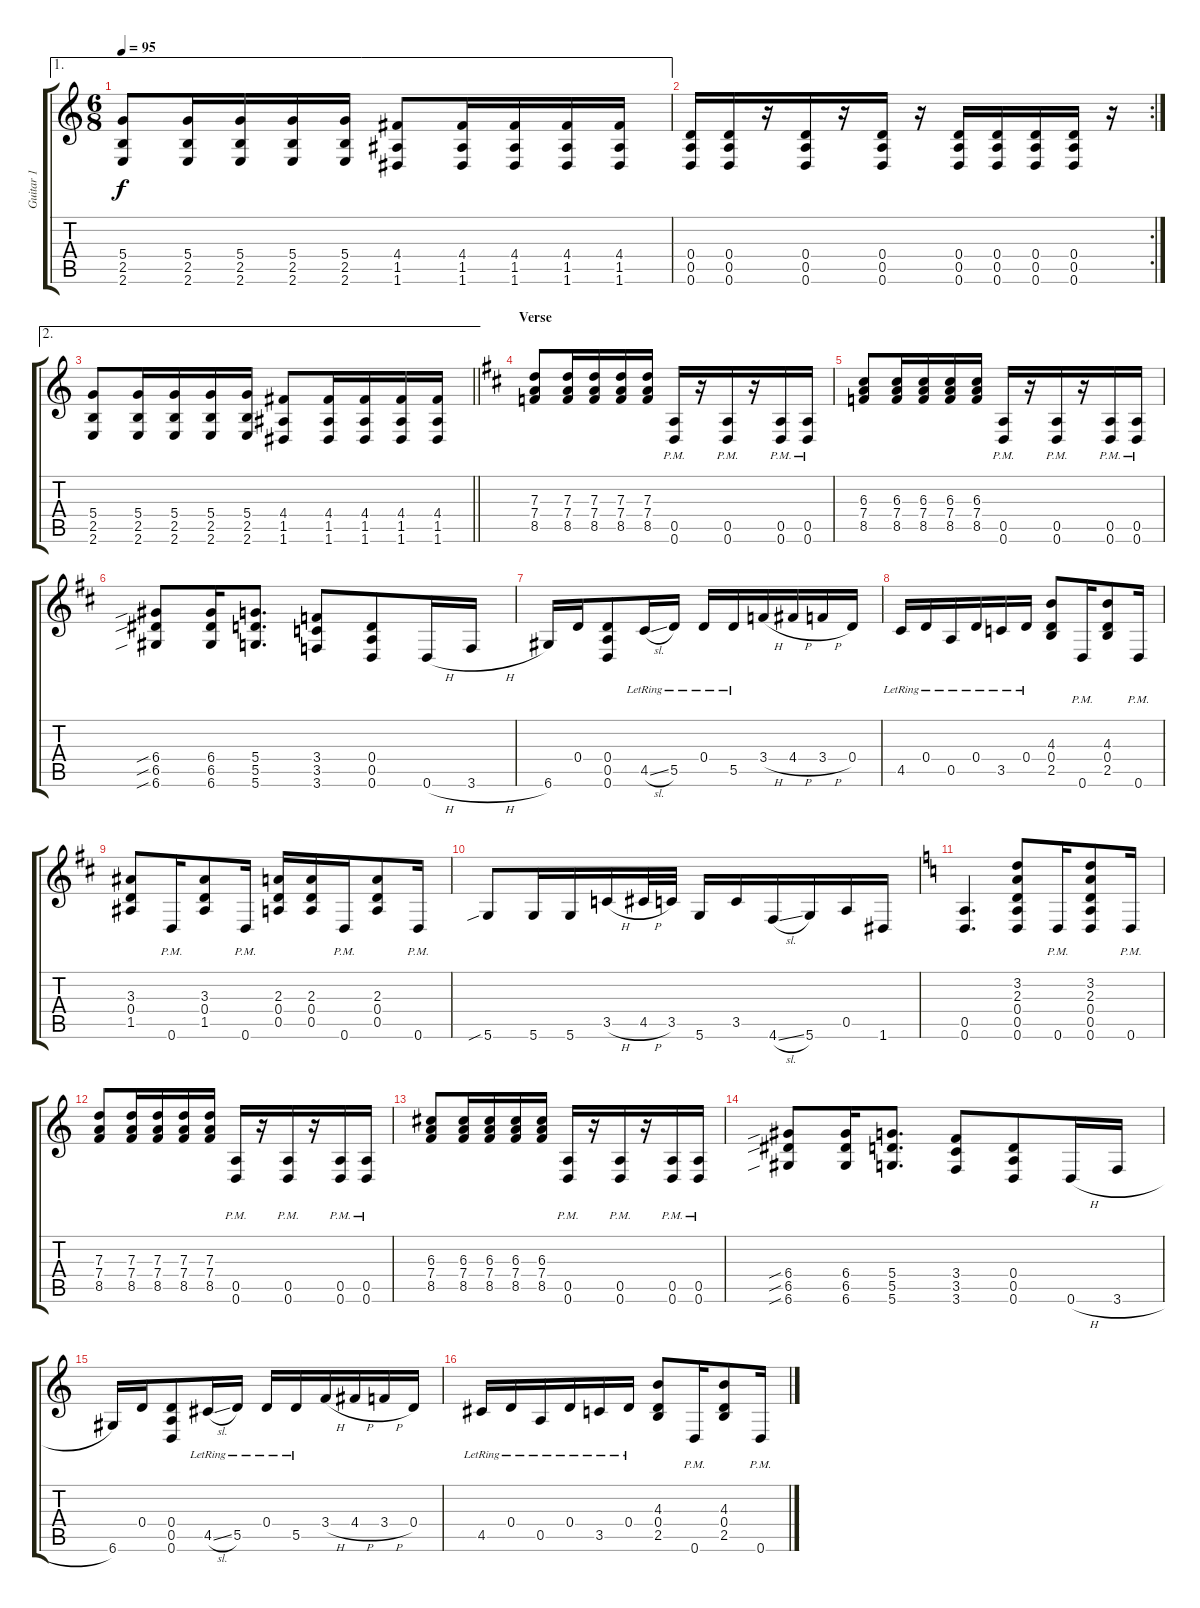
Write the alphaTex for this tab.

\track ("Guitar 1" "Guitar 1") {instrument distortionguitar}
\staff {score tabs}
\tuning (E4 B3 G3 D3 A2 D2) {hide}
\ae 1
\ts (6 8)
\tempo 95
\clef g2
\ks c
(5.4 2.5 2.6).8{dy f} (5.4 2.5 2.6).16 (5.4 2.5 2.6).16 (5.4 2.5 2.6).16 (5.4 2.5 2.6).16 (4.4 1.5 1.6).8 (4.4 1.5 1.6).16 (4.4 1.5 1.6).16 (4.4 1.5 1.6).16 (4.4 1.5 1.6).16 |
\rc 2
(0.4 0.5 0.6).16 (0.4 0.5 0.6).16 r.16 (0.4 0.5 0.6).16 r.16 (0.4 0.5 0.6).16 r.16 (0.4 0.5 0.6).16 (0.4 0.5 0.6).16 (0.4 0.5 0.6).16 (0.4 0.5 0.6).16 r.16 |
\ae 2
\barLineRight lightlight
(5.4 2.5 2.6).8 (5.4 2.5 2.6).16 (5.4 2.5 2.6).16 (5.4 2.5 2.6).16 (5.4 2.5 2.6).16 (4.4 1.5 1.6).8 (4.4 1.5 1.6).16 (4.4 1.5 1.6).16 (4.4 1.5 1.6).16 (4.4 1.5 1.6).16 |
\section ("" "Verse")
\ks d
(7.3 7.4 8.5).8 (7.3 7.4 8.5).16 (7.3 7.4 8.5).16 (7.3 7.4 8.5).16 (7.3 7.4 8.5).16 (0.5{pm} 0.6{pm}).16 r.16 (0.5{pm} 0.6{pm}).16 r.16 (0.5{pm} 0.6{pm}).16 (0.5{pm} 0.6{pm}).16 |
(6.3 7.4 8.5).8 (6.3 7.4 8.5).16 (6.3 7.4 8.5).16 (6.3 7.4 8.5).16 (6.3 7.4 8.5).16 (0.5{pm} 0.6{pm}).16 r.16 (0.5{pm} 0.6{pm}).16 r.16 (0.5{pm} 0.6{pm}).16 (0.5{pm} 0.6{pm}).16 |
(6.4{sib} 6.5{sib} 6.6{sib}).8 (6.4 6.5 6.6).16 (5.4 5.5 5.6).8{d} (3.4 3.5 3.6).8 (0.4 0.5 0.6).8 0.6{h}.16 3.6{h}.16 |
6.6.16 0.4.16 (0.4 0.5 0.6).8 4.5{sl lr}.16 5.5{lr}.16 0.4{lr}.16 5.5{lr}.16 3.4{h}.16 4.4{h}.16 3.4{h}.16 0.4.16 |
4.5{lr}.16 0.4{lr}.16 0.5{lr}.16 0.4{lr}.16 3.5{lr}.16 0.4{lr}.16 (4.3 0.4 2.5).8 0.6{pm}.16 (4.3 0.4 2.5).8 0.6{pm}.16 |
(3.3 0.4 1.5).8 0.6{pm}.16 (3.3 0.4 1.5).8 0.6{pm}.16 (2.3 0.4 0.5).16 (2.3 0.4 0.5).16 0.6{pm}.16 (2.3 0.4 0.5).8 0.6{pm}.16 |
5.6{sib}.8 5.6.16 5.6.16 3.5{h}.16 4.5{h}.32 3.5.32 5.6.16 3.5.16 4.6{sl}.16 5.6.16 0.5.16 1.6.16 |
\ks c
(0.5 0.6).4{d} (3.2 2.3 0.4 0.5 0.6).8 0.6{pm}.16 (3.2 2.3 0.4 0.5 0.6).8 0.6{pm}.16 |
(7.3 7.4 8.5).8 (7.3 7.4 8.5).16 (7.3 7.4 8.5).16 (7.3 7.4 8.5).16 (7.3 7.4 8.5).16 (0.5{pm} 0.6{pm}).16 r.16 (0.5{pm} 0.6{pm}).16 r.16 (0.5{pm} 0.6{pm}).16 (0.5{pm} 0.6{pm}).16 |
(6.3 7.4 8.5).8 (6.3 7.4 8.5).16 (6.3 7.4 8.5).16 (6.3 7.4 8.5).16 (6.3 7.4 8.5).16 (0.5{pm} 0.6{pm}).16 r.16 (0.5{pm} 0.6{pm}).16 r.16 (0.5{pm} 0.6{pm}).16 (0.5{pm} 0.6{pm}).16 |
(6.4{sib} 6.5{sib} 6.6{sib}).8 (6.4 6.5 6.6).16 (5.4 5.5 5.6).8{d} (3.4 3.5 3.6).8 (0.4 0.5 0.6).8 0.6{h}.16 3.6{h}.16 |
6.6.16 0.4.16 (0.4 0.5 0.6).8 4.5{sl lr}.16 5.5{lr}.16 0.4{lr}.16 5.5{lr}.16 3.4{h}.16 4.4{h}.16 3.4{h}.16 0.4.16 |
4.5{lr}.16 0.4{lr}.16 0.5{lr}.16 0.4{lr}.16 3.5{lr}.16 0.4{lr}.16 (4.3 0.4 2.5).8 0.6{pm}.16 (4.3 0.4 2.5).8 0.6{pm}.16
